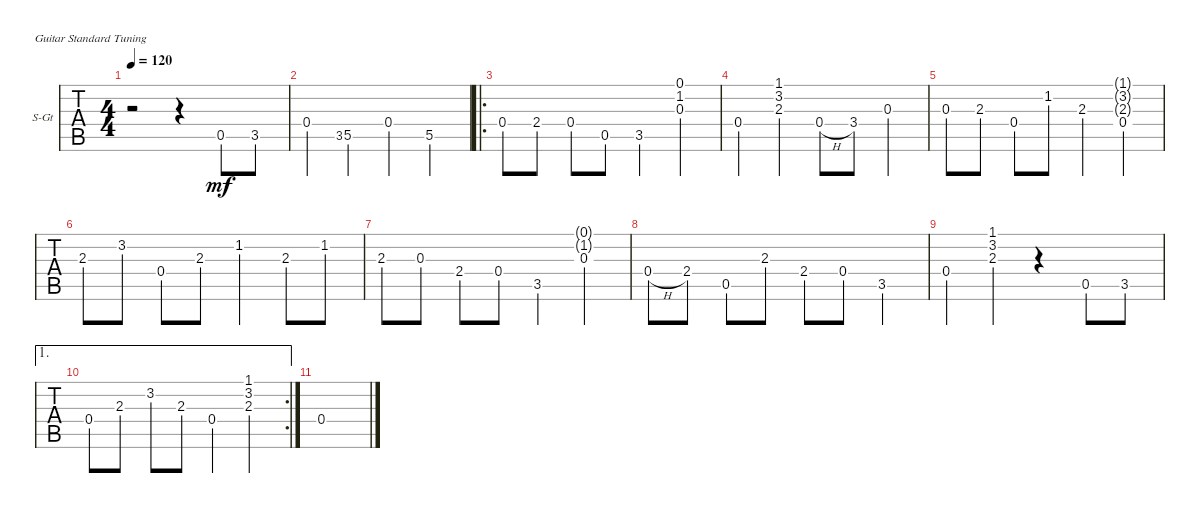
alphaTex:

\defaultSystemsLayout 4
\bracketExtendMode groupsimilarinstruments
\firstSystemTrackNameOrientation horizontal
\otherSystemsTrackNameOrientation horizontal
\track ("Steel Guitar" "S-Gt") {instrument acousticguitarsteel}
\staff {tabs}
\tuning (E4 B3 G3 D3 A2 E2)
\ts (4 4)
\tempo 120
\clef g2
\ks c
r.2{dy mf instrument acousticguitarsteel} r.4 0.5.8 3.5.8 |
0.4.4 3.5.8{gr} 5.5.4 0.4.4 5.5.4 |
\ro
0.4.8 2.4.8 0.4.8 0.5.8 3.5.4 (1.2 0.1 0.3).4 |
0.4.4 (2.3 3.2 1.1).4 0.4{h}.8 3.4.8 0.3.4 |
0.3.8 2.3.8 0.4.8 1.2.8 2.3.4 (0.4 1.1{g} 3.2{g} 2.3{g}).4 |
2.3.8 3.2.8 0.4.8 2.3.8 1.2.4 2.3.8 1.2.8 |
2.3.8 0.3.8 2.4.8 0.4.8 3.5.4 (0.3 0.1{g} 1.2{g}).4 |
0.4{h}.8 2.4.8 0.5.8 2.3.8 2.4.8 0.4.8 3.5.4 |
0.4.4 (2.3 3.2 1.1).4 r.4 0.5.8 3.5.8 |
\ae 1
\rc 2
0.4.8 2.3.8 3.2.8 2.3.8 0.4.4 (1.1 3.2 2.3).4 |
0.4.1
